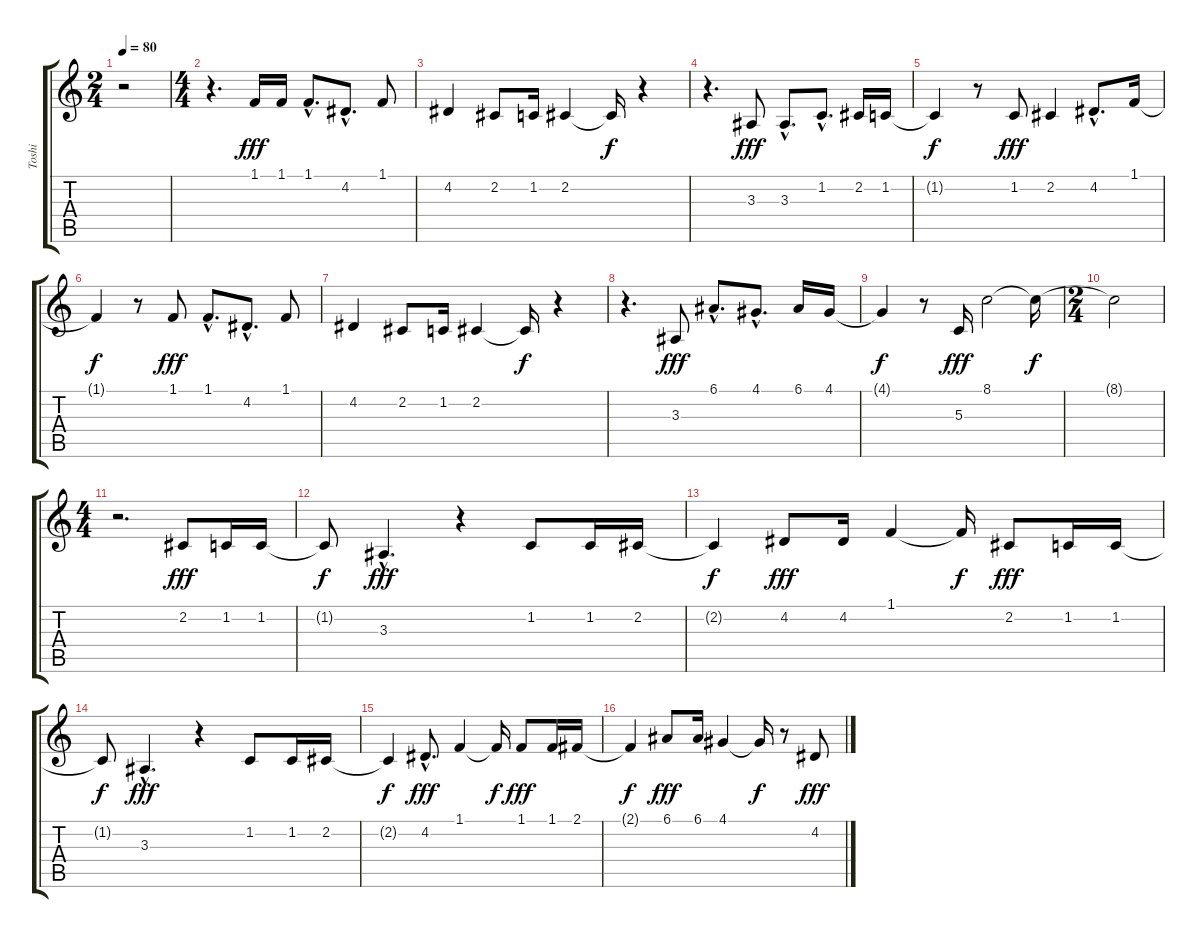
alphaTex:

\track ("Toshi" "Toshi") {instrument tenorsax}
\staff {score tabs}
\tuning (E4 B3 G3 D3 A2 E2) {hide}
\ts (2 4)
\tempo 80
\clef g2
\ks c
r.2{dy f} |
\ts (4 4)
r.4{d} 1.1.16{dy fff} 1.1.16 1.1{hac}.8{d} 4.2{hac}.8{d} 1.1.8 |
4.2.4 2.2.8 1.2.16 2.2.4 2.2{t}.16{dy f} r.4 |
r.4{d} 3.3.8{dy fff} 3.3{hac}.8{d} 1.2{hac}.8{d} 2.2.16 1.2.16 |
1.2{t}.4{dy f} r.8 1.2.8{dy fff} 2.2.4 4.2{hac}.8{d} 1.1.16 |
1.1{t}.4{dy f} r.8 1.1.8{dy fff} 1.1{hac}.8{d} 4.2{hac}.8{d} 1.1.8 |
4.2.4 2.2.8 1.2.16 2.2.4 2.2{t}.16{dy f} r.4 |
r.4{d} 3.3.8{dy fff} 6.1{hac}.8{d} 4.1{hac}.8{d} 6.1.16 4.1.16 |
4.1{t}.4{dy f} r.8 5.3.16{dy fff} 8.1.2 8.1{t}.16{dy f} |
\ts (2 4)
8.1{t}.2 |
\ts (4 4)
r.2{d} 2.2.8{dy fff} 1.2.16 1.2.16 |
1.2{t}.8{dy f} 3.3{hac}.4{d dy fff} r.4 1.2.8 1.2.16 2.2.16 |
2.2{t}.4{dy f} 4.2.8{dy fff} 4.2.16 1.1.4 1.1{t}.16{dy f} 2.2.8{dy fff} 1.2.16 1.2.16 |
1.2{t}.8{dy f} 3.3{hac}.4{d dy fff} r.4 1.2.8 1.2.16 2.2.16 |
2.2{t}.4{dy f} 4.2{hac}.8{d dy fff} 1.1.4 1.1{t}.16{dy f} 1.1.8{dy fff} 1.1.16 2.1.16 |
2.1{t}.4{dy f} 6.1.8{dy fff} 6.1.16 4.1.4 4.1{t}.16{dy f} r.8 4.2.8{dy fff}
